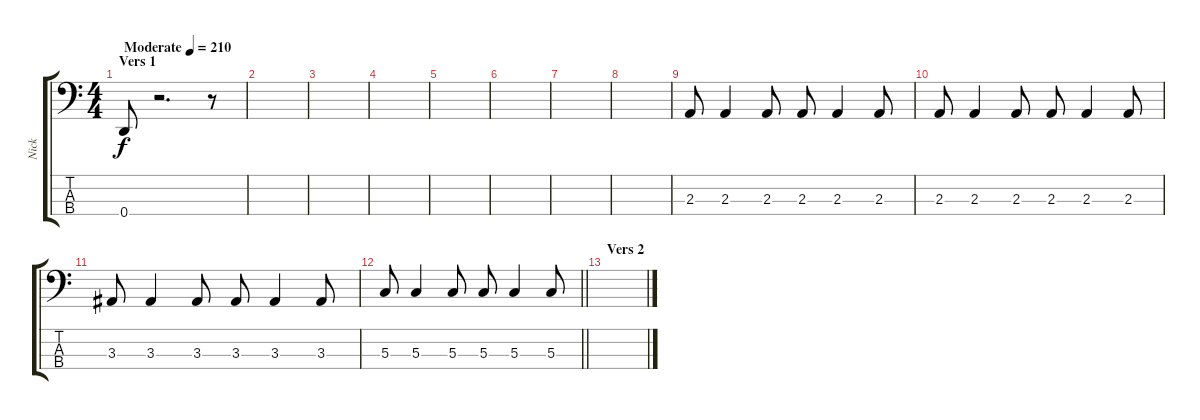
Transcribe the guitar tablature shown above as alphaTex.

\track ("Nick" "Nick") {instrument electricbassfinger}
\staff {score tabs}
\tuning (F2 C2 G1 D1) {hide}
\ts (4 4)
\section ("" "Vers 1")
\tempo (210 "Moderate")
\clef f4
\ks c
0.4.8{dy f instrument electricbassfinger} r.2{d} r.8 |
|
|
|
|
|
|
|
2.3.8 2.3.4 2.3.8 2.3.8 2.3.4 2.3.8 |
2.3.8 2.3.4 2.3.8 2.3.8 2.3.4 2.3.8 |
3.3.8 3.3.4 3.3.8 3.3.8 3.3.4 3.3.8 |
\barLineRight lightlight
5.3.8 5.3.4 5.3.8 5.3.8 5.3.4 5.3.8 |
\section ("" "Vers 2")
